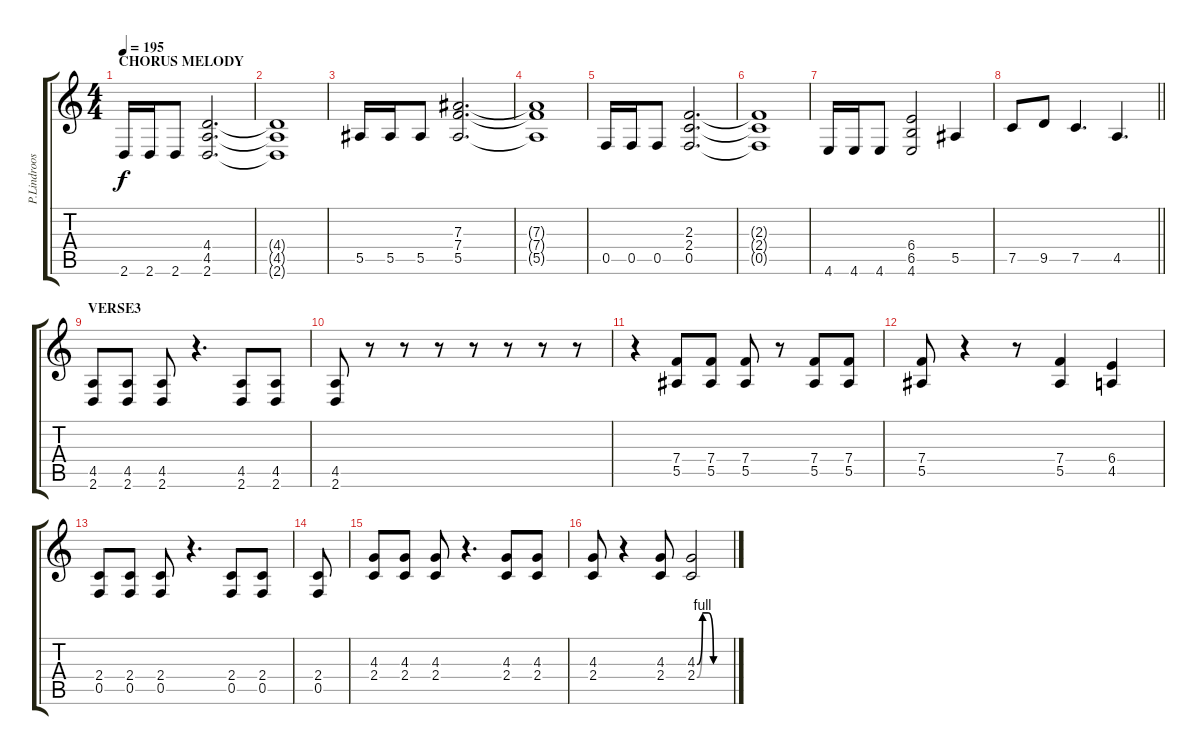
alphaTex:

\track ("P.Lindroos" "P.Lindroos") {instrument distortionguitar}
\staff {score tabs}
\tuning (C4 G3 Eb3 Bb2 F2 C2) {hide}
\ts (4 4)
\section ("" "CHORUS MELODY")
\tempo 195
\clef g2
\ks c
2.6.16{dy f} 2.6.16 2.6.8 (4.4 4.5 2.6).2{d} |
(4.4{t} 4.5{t} 2.6{t}).1 |
5.5.16 5.5.16 5.5.8 (7.3 7.4 5.5).2{d} |
(7.3{t} 7.4{t} 5.5{t}).1 |
0.5.16 0.5.16 0.5.8 (2.3 2.4 0.5).2{d} |
(2.3{t} 2.4{t} 0.5{t}).1 |
4.6.16 4.6.16 4.6.8 (6.4 6.5 4.6).2 5.5.4 |
\barLineRight lightlight
7.5.8 9.5.8 7.5.4{d} 4.5.4{d} |
\section ("" "VERSE3")
(4.5 2.6).8 (4.5 2.6).8 (4.5 2.6).8 r.4{d} (4.5 2.6).8 (4.5 2.6).8 |
(4.5 2.6).8 r.8 r.8 r.8 r.8 r.8 r.8 r.8 |
r.4 (7.4 5.5).8 (7.4 5.5).8 (7.4 5.5).8 r.8 (7.4 5.5).8 (7.4 5.5).8 |
(7.4 5.5).8 r.4 r.8 (7.4 5.5).4 (6.4 4.5).4 |
(2.4 0.5).8 (2.4 0.5).8 (2.4 0.5).8 r.4{d} (2.4 0.5).8 (2.4 0.5).8 |
(2.4 0.5).8 |
(4.3 2.4).8 (4.3 2.4).8 (4.3 2.4).8 r.4{d} (4.3 2.4).8 (4.3 2.4).8 |
(4.3 2.4).8 r.4 (4.3 2.4).8 (4.3{be (custom 0 0 10 4 20 4 30 0 60 0)} 2.4{be (custom 0 0 10 4 20 4 30 0 60 0)}).2
